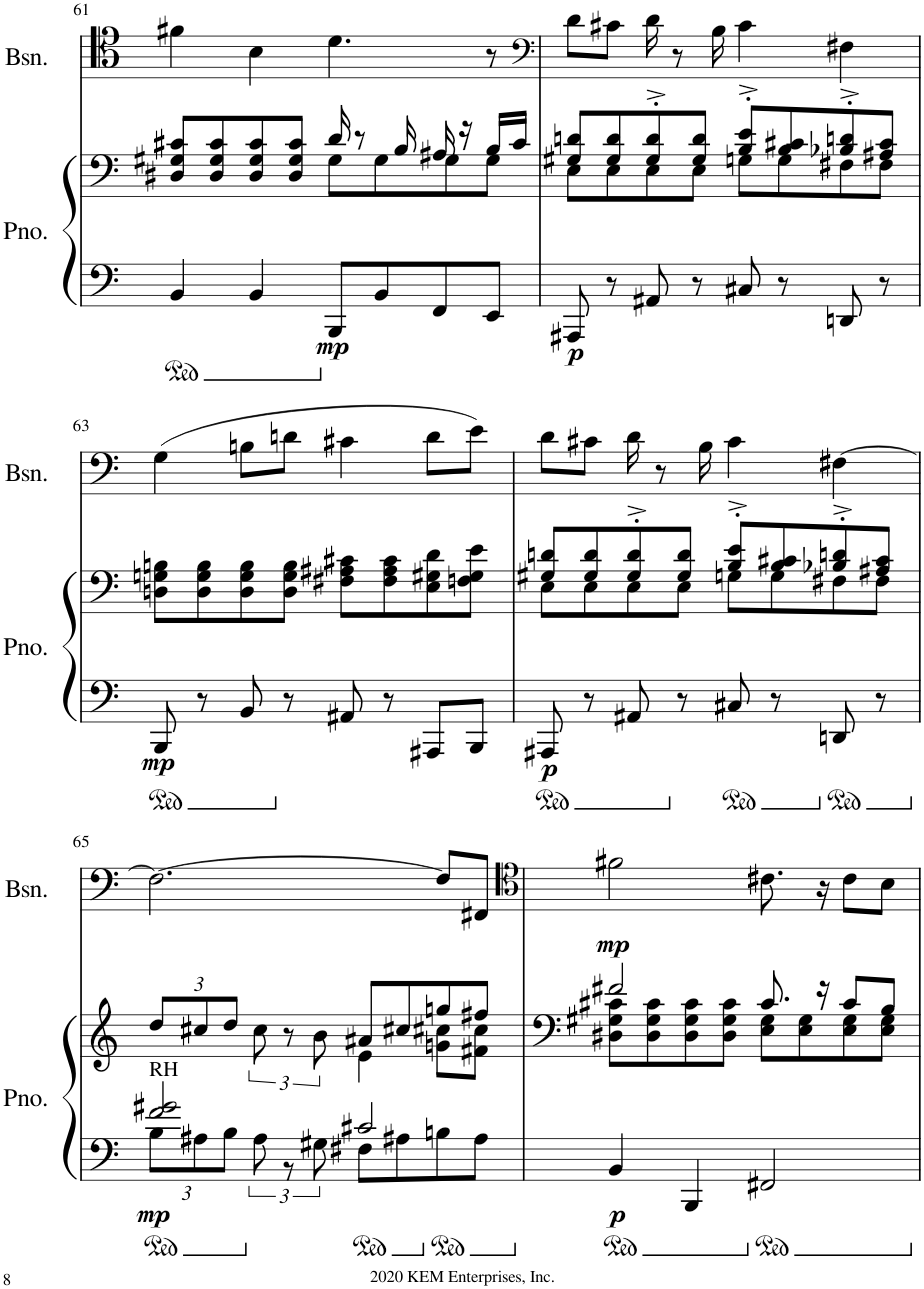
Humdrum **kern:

**kern	**kern	**dynam	**kern	**dynam
*part2	*part2	*part2	*part1	*part1
*staff3	*staff2	*staff2/3	*staff1	*staff1
*I"Piano	*	*	*I"Bassoon	*
*I'Pno.	*	*	*I'Bsn.	*
!!LO:PB:g=z
*clefF4	*clefG2	*	*clefC4	*
*k[]	*k[]	*	*k[]	*
*M4/4	*M4/4	*	*M4/4	*
=61	=61	=61	=61	=61
*	*^	*	*	*
4BB/	8D#X/ 8G#X/ 8c#X/L	2ryy	.	4f#X\	.
.	8D#/ 8G#/ 8c#/	.	.	.	.
4BB/	8D#/ 8G#/ 8c#/	.	.	4B\	.
.	8D#/ 8G#/ 8c#/J	.	.	.	.
!	!	!	!LO:DY:b=2	!	!
8BBB/L	16d/	8G#\L	mp	4.d\	.
.	8r	.	.	.	.
8BB/	.	8G#\	.	.	.
.	16B/	.	.	.	.
8FF/	16A#X/	8G#\	.	.	.
.	16r	.	.	.	.
8EE/J	16B/LL	8G#\J	.	8r	.
.	16c#/JJ	.	.	.	.
=62	=62	=62	=62	=62	=62
*	*	*	*	*clefF4	*
!	!	!	!LO:DY:b=2	!	!
8AAA#X/	8G#X/ 8dn/L	8E\L	p	8d\L	.
8r	8G#/ 8d/	8E\	.	8c#X\J	.
8AA#X/	8G#/'^ 8d/'^	8E\	.	16d\	.
.	.	.	.	8r	.
8r	8G#/ 8d/J	8E\J	.	.	.
.	.	.	.	16B\	.
8C#X/	8B/'^ 8e/'^L	8Gn\L	.	4c#\	.
8r	8B/ 8c#X/	8G\	.	.	.
8DDn/	8B-X/'^ 8dn/'^	8F#X\	.	4F#X\	.
8r	8A#X/ 8c#/J	8F#\J	.	.	.
!!LO:LB:g=z
=63	=63	=63	=63	=63	=63
!	!	!	!LO:DY:b=2	!	!
*	*v	*v	*	*	*
8BBB/	8Dn\ 8Gn\ 8Bn\L	mp	(4G\	.
8r	8D\ 8G\ 8B\	.	.	.
8BB/	8D\ 8G\ 8B\	.	8Bn\L	.
8r	8D\ 8G\ 8B\J	.	8dn\J	.
8AA#X/	8F#X\ 8A#X\ 8c#X\L	.	4c#X\	.
8r	8F#\ 8A#\ 8c#\	.	.	.
8AAA#X/L	8E\ 8G#X\ 8d\	.	8d\L	.
8BBB/J	8Fn\ 8G#\ 8e\J	.	8e\J)	.
=64	=64	=64	=64	=64
*	*^	*	*	*
!	!	!	!LO:DY:b=2	!	!
8AAA#X/	8G#X/ 8dn/L	8E\L	p	8d\L	.
8r	8G#/ 8d/	8E\	.	8c#X\J	.
8AA#X/	8G#/'^ 8d/'^	8E\	.	16d\	.
.	.	.	.	8r	.
8r	8G#/ 8d/J	8E\J	.	.	.
.	.	.	.	16B\	.
8C#X/	8B/'^ 8e/'^L	8Gn\L	.	4c#\	.
8r	8B/ 8c#X/	8G\	.	.	.
8DDn/	8B-X/'^ 8dn/'^	8F#X\	.	[4F#X\	.
8r	8A#X/ 8c#/J	8F#\J	.	.	.
!!LO:LB:g=z
=65	=65	=65	=65	=65	=65
*^	*	*	*	*	*
*	*Xbrackettup	*Xbrackettup	*	*	*	*
!LO:TX:a:t=RH	!	!	!	!	!	!
!	!	!	!	!LO:DY:b=2	!	!
2f/ 2g#X/	12B\L	12dd/L	2ryy	mp	2.F#\_	.
.	12A#X\	12cc#X/	.	.	.	.
.	12B\J	12dd/J	.	.	.	.
*	*brackettup	*brackettup	*	*	*	*
.	12A#\	12cc#\	.	.	.	.
.	12r	12r	.	.	.	.
.	12G#X\	12b\	.	.	.	.
2c#X/	8F#X\L	8a#X/L	4e\	.	.	.
.	8A#X\	8cc#X/	.	.	.	.
.	8Bn\	8ggn/	8gn\ 8cc#X\L	.	8F#/L]	.
.	8A#\J	8ff#X/J	8f#X\ 8cc#\J	.	8FF#X/J	.
*v	*v	*	*	*	*	*
=66	=66	=66	=66	=66	=66
*	*	*	*	*clefC4	*
*^	*	*	*	*	*
!	!	!	!	!LO:DY:b=2	!	!LO:DY:b
*v	*v	*	*	*	*	*
4BB/	2f#X/	8D#X\ 8G#X\ 8c#X\L	p	2f#X\	mp
.	.	8D#\ 8G#\ 8c#\	.	.	.
4BBB/	.	8D#\ 8G#\ 8c#\	.	.	.
.	.	8D#\ 8G#\ 8c#\J	.	.	.
2FF#X/	8.c#/	8E\ 8G#\L	.	8.c#X\	.
.	.	8E\ 8G#\	.	.	.
.	16r	.	.	16r	.
.	8c#/L	8E\ 8G#\	.	8c#\L	.
.	8B/J	8E\ 8G#\J	.	8B\J	.
*	*v	*v	*	*	*
=	=	=	=	=
*-	*-	*-	*-	*-
